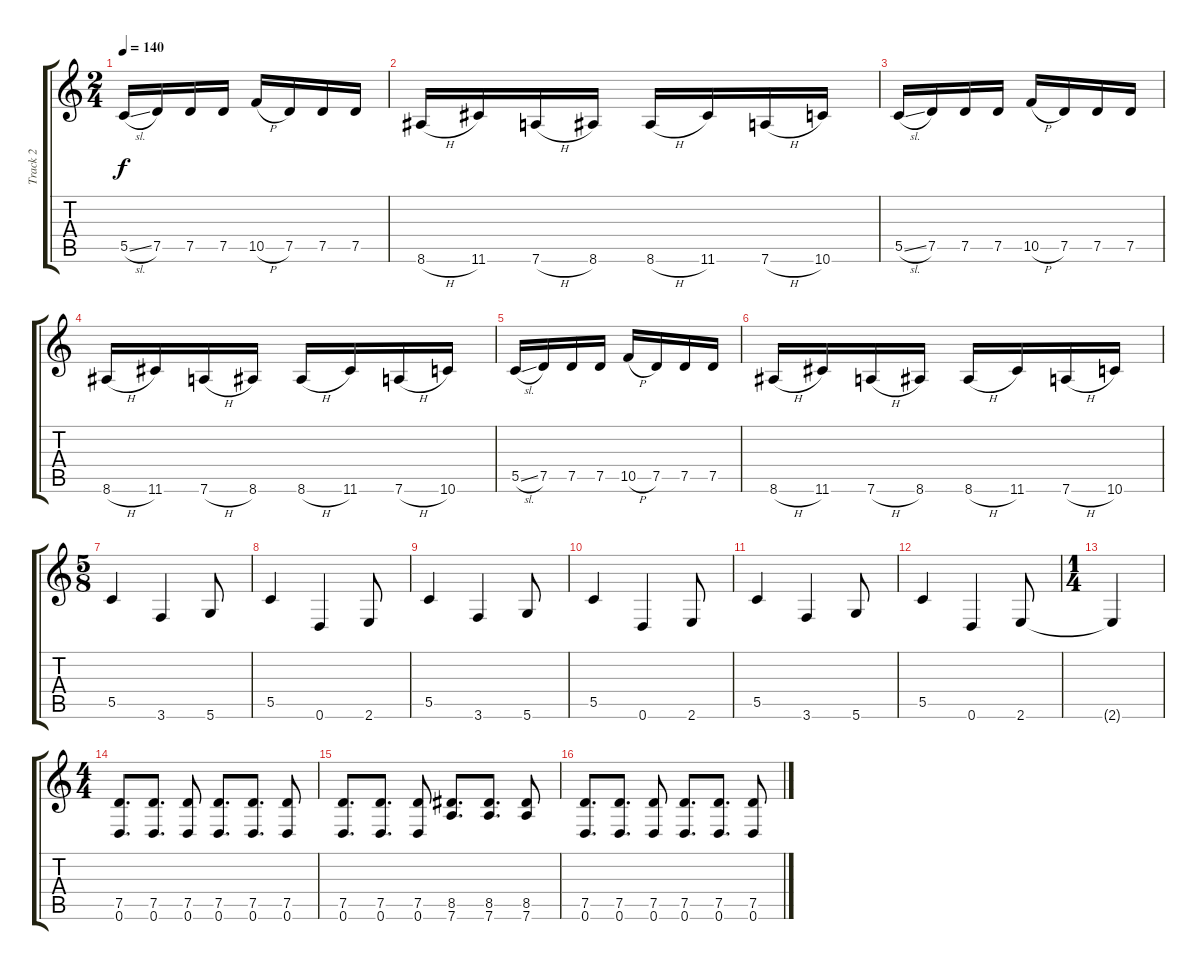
\track ("Track 2" "Track 2") {instrument distortionguitar}
\staff {score tabs}
\tuning (D4 A3 F3 C3 G2 D2) {hide}
\ts (2 4)
\tempo 140
\clef g2
\ks c
5.5{sl}.16{dy f} 7.5.16 7.5.16 7.5.16 10.5{h}.16 7.5.16 7.5.16 7.5.16 |
8.6{h}.16 11.6.16 7.6{h}.16 8.6.16 8.6{h}.16 11.6.16 7.6{h}.16 10.6.16 |
5.5{sl}.16 7.5.16 7.5.16 7.5.16 10.5{h}.16 7.5.16 7.5.16 7.5.16 |
8.6{h}.16 11.6.16 7.6{h}.16 8.6.16 8.6{h}.16 11.6.16 7.6{h}.16 10.6.16 |
5.5{sl}.16 7.5.16 7.5.16 7.5.16 10.5{h}.16 7.5.16 7.5.16 7.5.16 |
8.6{h}.16 11.6.16 7.6{h}.16 8.6.16 8.6{h}.16 11.6.16 7.6{h}.16 10.6.16 |
\ts (5 8)
5.5.4 3.6.4 5.6.8 |
5.5.4 0.6.4 2.6.8 |
5.5.4 3.6.4 5.6.8 |
5.5.4 0.6.4 2.6.8 |
5.5.4 3.6.4 5.6.8 |
5.5.4 0.6.4 2.6.8 |
\ts (1 4)
2.6{t}.4 |
\ts (4 4)
(7.5 0.6).8{d} (7.5 0.6).8{d} (7.5 0.6).8 (7.5 0.6).8{d} (7.5 0.6).8{d} (7.5 0.6).8 |
(7.5 0.6).8{d} (7.5 0.6).8{d} (7.5 0.6).8 (8.5 7.6).8{d} (8.5 7.6).8{d} (8.5 7.6).8 |
(7.5 0.6).8{d} (7.5 0.6).8{d} (7.5 0.6).8 (7.5 0.6).8{d} (7.5 0.6).8{d} (7.5 0.6).8
